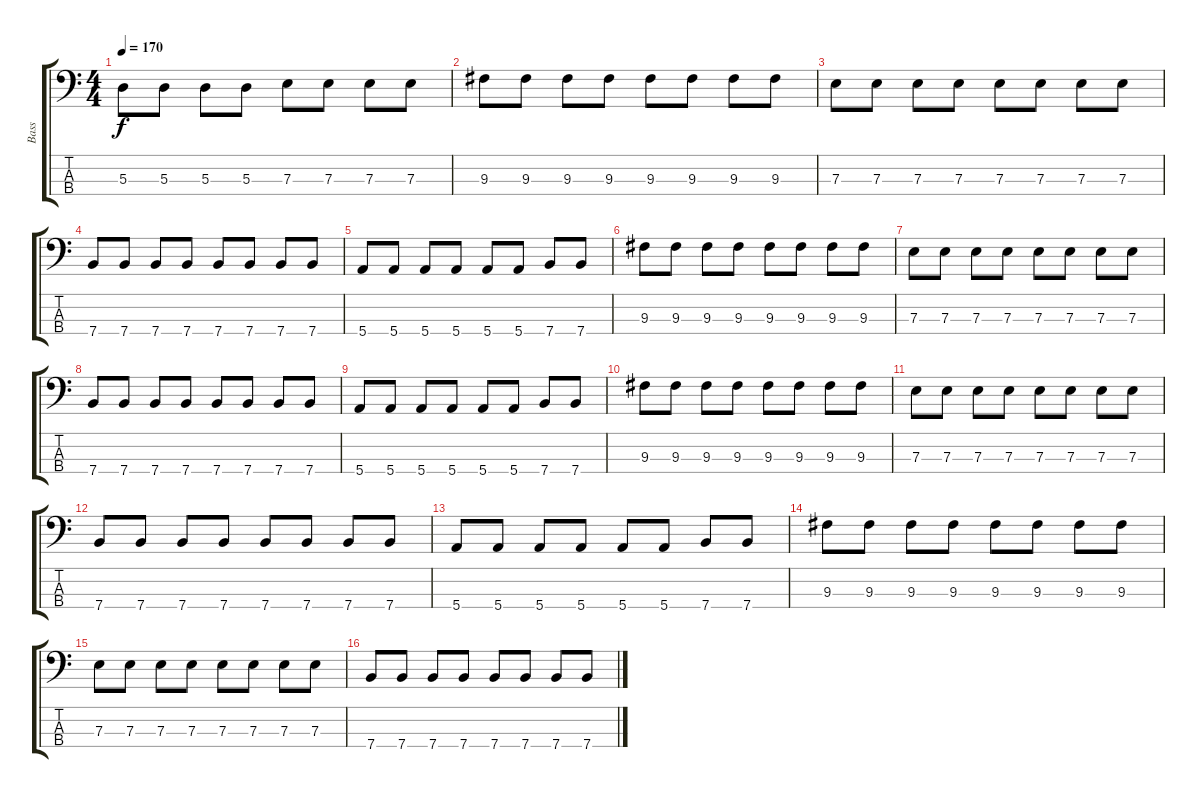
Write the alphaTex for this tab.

\track ("Bass" "Bass") {instrument electricbasspick}
\staff {score tabs}
\tuning (G2 D2 A1 E1) {hide}
\ts (4 4)
\tempo 170
\clef f4
\ks c
5.3.8{dy f} 5.3.8 5.3.8 5.3.8 7.3.8 7.3.8 7.3.8 7.3.8 |
9.3.8 9.3.8 9.3.8 9.3.8 9.3.8 9.3.8 9.3.8 9.3.8 |
7.3.8 7.3.8 7.3.8 7.3.8 7.3.8 7.3.8 7.3.8 7.3.8 |
7.4.8 7.4.8 7.4.8 7.4.8 7.4.8 7.4.8 7.4.8 7.4.8 |
5.4.8 5.4.8 5.4.8 5.4.8 5.4.8 5.4.8 7.4.8 7.4.8 |
9.3.8 9.3.8 9.3.8 9.3.8 9.3.8 9.3.8 9.3.8 9.3.8 |
7.3.8 7.3.8 7.3.8 7.3.8 7.3.8 7.3.8 7.3.8 7.3.8 |
7.4.8 7.4.8 7.4.8 7.4.8 7.4.8 7.4.8 7.4.8 7.4.8 |
5.4.8 5.4.8 5.4.8 5.4.8 5.4.8 5.4.8 7.4.8 7.4.8 |
9.3.8 9.3.8 9.3.8 9.3.8 9.3.8 9.3.8 9.3.8 9.3.8 |
7.3.8 7.3.8 7.3.8 7.3.8 7.3.8 7.3.8 7.3.8 7.3.8 |
7.4.8 7.4.8 7.4.8 7.4.8 7.4.8 7.4.8 7.4.8 7.4.8 |
5.4.8 5.4.8 5.4.8 5.4.8 5.4.8 5.4.8 7.4.8 7.4.8 |
9.3.8 9.3.8 9.3.8 9.3.8 9.3.8 9.3.8 9.3.8 9.3.8 |
7.3.8 7.3.8 7.3.8 7.3.8 7.3.8 7.3.8 7.3.8 7.3.8 |
7.4.8 7.4.8 7.4.8 7.4.8 7.4.8 7.4.8 7.4.8 7.4.8
